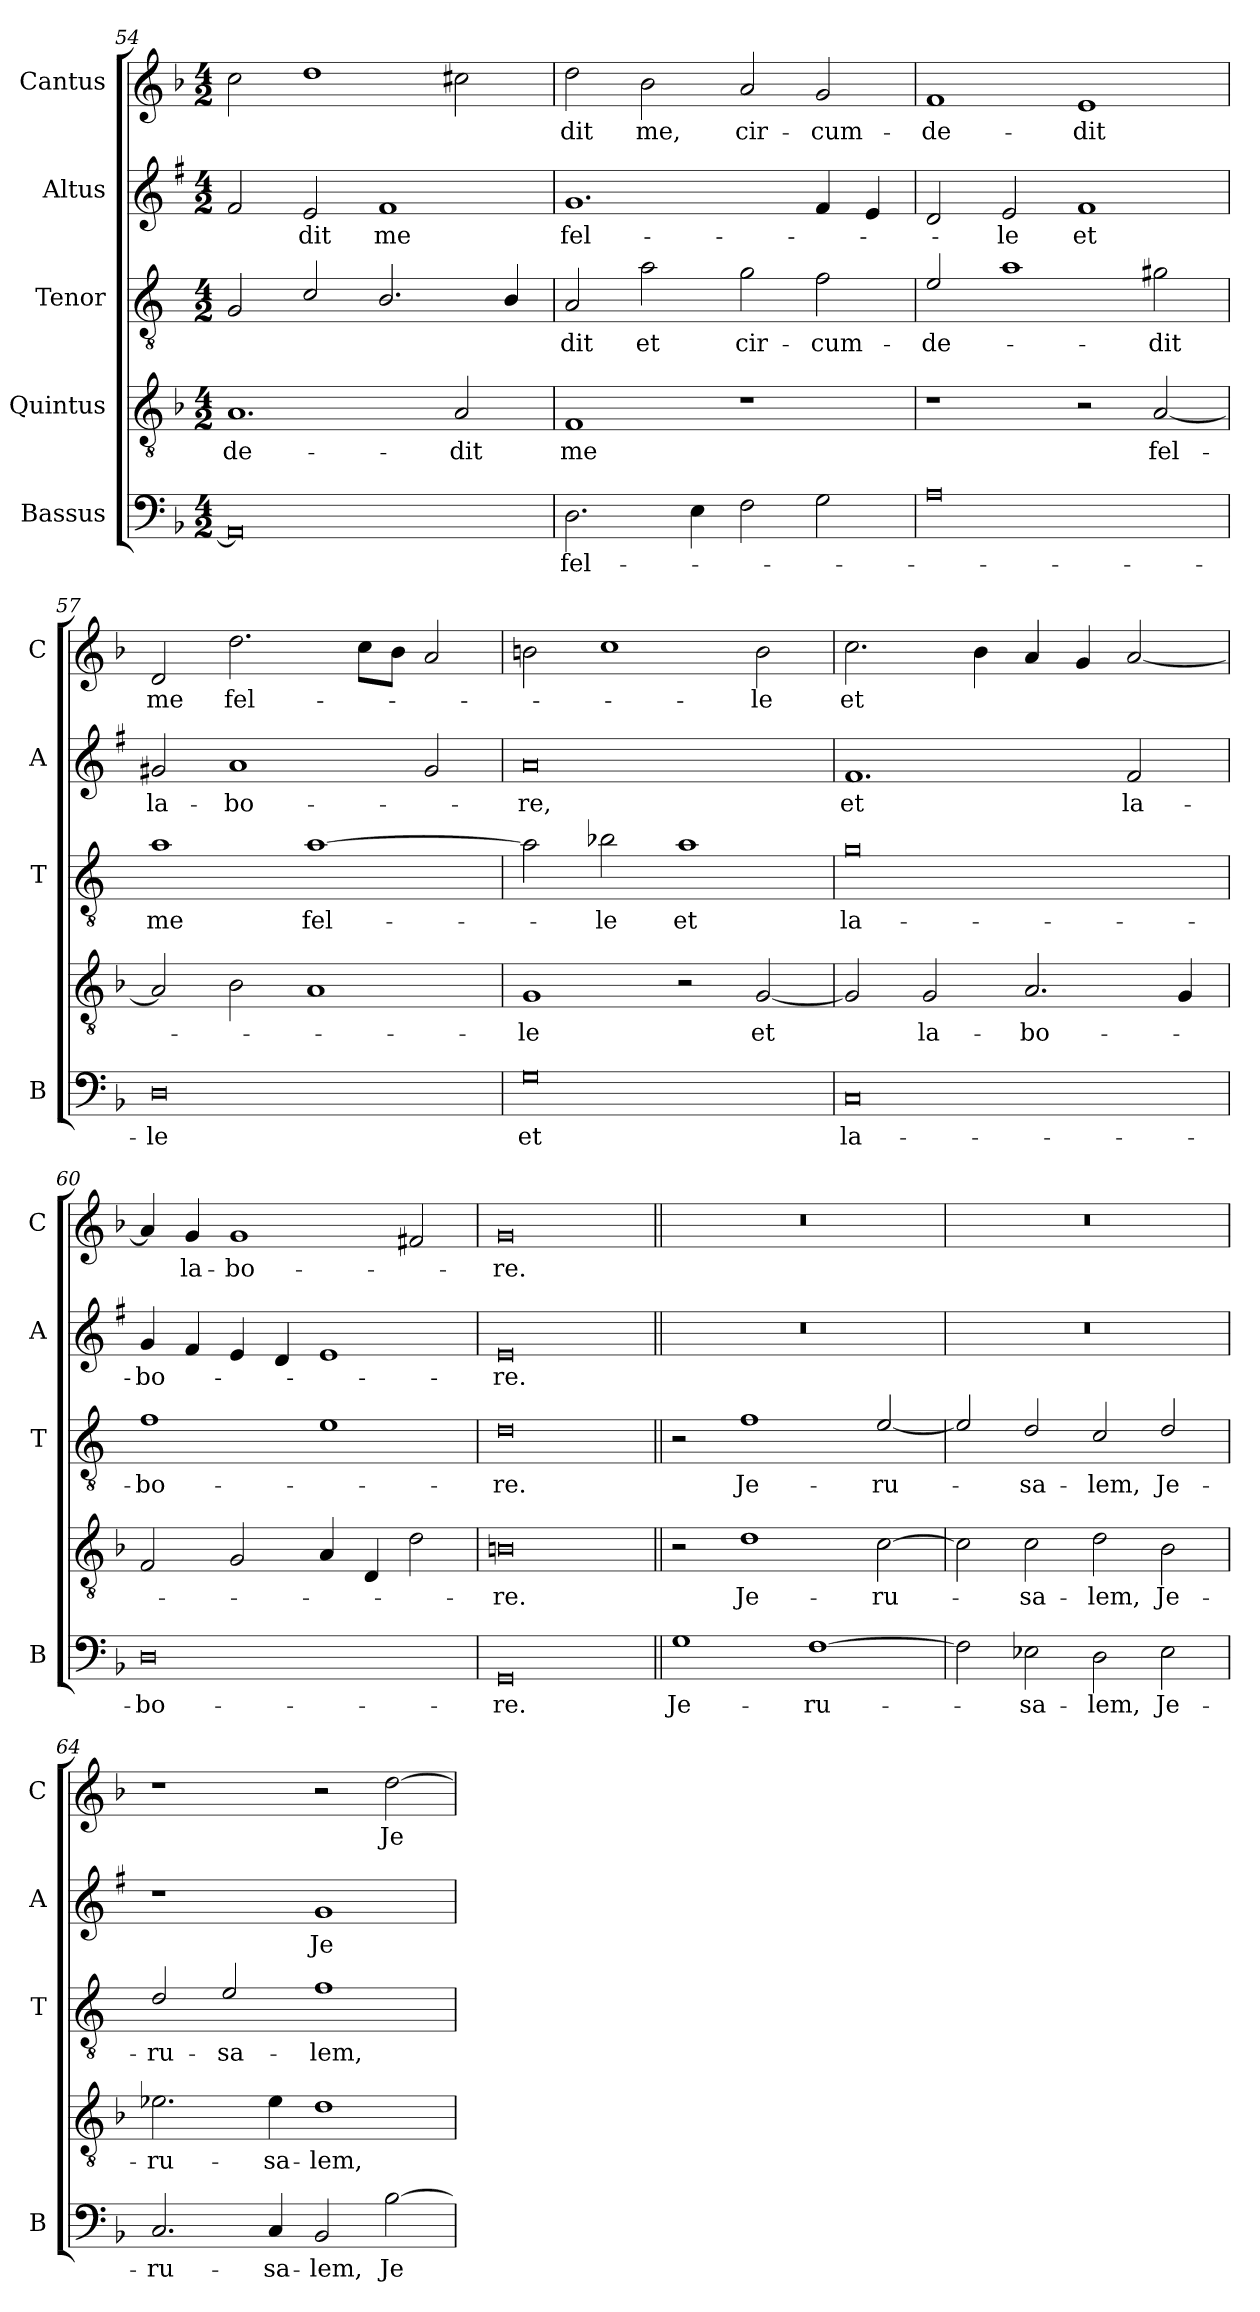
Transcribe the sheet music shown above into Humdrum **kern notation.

**kern	**text	**kern	**text	**kern	**text	**kern	**text	**kern	**text
*part5	*part5	*part4	*part4	*part3	*part3	*part2	*part2	*part1	*part1
*staff5	*staff5	*staff4	*staff4	*staff3	*staff3	*staff2	*staff2	*staff1	*staff1
*I"Bassus	*	*I"Quintus	*	*I"Tenor	*	*I"Altus	*	*I"Cantus	*
*I'B	*	*	*	*I'T	*	*I'A	*	*I'C	*
*clefF4	*	*clefGv2	*	*clefGv2	*	*clefG2	*	*clefG2	*
*	*	*	*	*ITrd4c7	*	*ITrd1c2	*	*	*
*k[b-]	*	*k[b-]	*	*k[b-]	*	*k[b-]	*	*k[b-]	*
*F:	*	*F:	*	*F:	*	*F:	*	*F:	*
*M4/2	*	*M4/2	*	*M4/2	*	*M4/2	*	*M4/2	*
=54	=54	=54	=54	=54	=54	=54	=54	=54	=54
!	!	!	!LO:LY:b	!	!	!	!	!	!
0AA]	.	1.A	-de-	2C/	.	2e/	.	2cc\	.
!	!	!	!	!	!	!	!LO:LY:b	!	!
.	.	.	.	2F/	.	2d/	-dit	1dd	.
!	!	!	!	!	!	!	!LO:LY:b	!	!
.	.	.	.	2.E/	.	1e	me	.	.
!	!	!	!LO:LY:b	!	!	!	!	!	!
.	.	2A/	-dit	.	.	.	.	2cc#X\	.
.	.	.	.	4E/	.	.	.	.	.
=55	=55	=55	=55	=55	=55	=55	=55	=55	=55
!	!LO:LY:b	!	!LO:LY:b	!	!LO:LY:b	!	!LO:LY:b	!	!LO:LY:b
2.D\	fel-	1F	me	2D/	-dit	1.f	fel-	2dd\	-dit
!	!	!	!	!	!LO:LY:b	!	!	!	!LO:LY:b
.	.	.	.	2d\	et	.	.	2b-\	me,
4E\	.	.	.	.	.	.	.	.	.
!	!	!	!	!	!LO:LY:b	!	!	!	!LO:LY:b
2F\	.	1r	.	2c\	cir-	.	.	2a/	cir-
!	!	!	!	!	!LO:LY:b	!	!	!	!LO:LY:b
2G\	.	.	.	2B-\	-cum-	4e/	.	2g/	-cum-
.	.	.	.	.	.	4d/	.	.	.
=56	=56	=56	=56	=56	=56	=56	=56	=56	=56
!	!	!	!	!	!LO:LY:b	!	!	!	!LO:LY:b
0A	.	1r	.	2A/	-de-	2c/	.	1f	-de-
!	!	!	!	!	!	!	!LO:LY:b	!	!
.	.	.	.	1d	.	2d/	-le	.	.
!	!	!	!	!	!	!	!LO:LY:b	!	!LO:LY:b
.	.	2r	.	.	.	1e	et	1e	-dit
!	!	!	!LO:LY:b	!	!LO:LY:b	!	!	!	!
.	.	[2A/	fel-	2c#X\	-dit	.	.	.	.
=57	=57	=57	=57	=57	=57	=57	=57	=57	=57
!	!LO:LY:b	!	!	!	!LO:LY:b	!	!LO:LY:b	!	!LO:LY:b
0D	-le	2A/]	.	1d	me	2f#X/	la-	2d/	me
!	!	!	!	!	!	!	!LO:LY:b	!	!LO:LY:b
.	.	2B-\	.	.	.	1g	-bo-	2.dd\	fel-
!	!	!	!	!	!LO:LY:b	!	!	!	!
.	.	1A	.	[1d	fel-	.	.	.	.
.	.	.	.	.	.	.	.	8cc\L	.
.	.	.	.	.	.	.	.	8b-\J	.
.	.	.	.	.	.	2f#/	.	2a/	.
!!LO:PB:g=z
=58	=58	=58	=58	=58	=58	=58	=58	=58	=58
!	!LO:LY:b	!	!LO:LY:b	!	!	!	!LO:LY:b	!	!
0G	et	1G	-le	2d\]	.	0g	-re,	2bn\	.
!	!	!	!	!	!LO:LY:b	!	!	!	!
.	.	.	.	2e-X\	-le	.	.	1cc	.
!	!	!	!	!	!LO:LY:b	!	!	!	!
.	.	2r	.	1d	et	.	.	.	.
!	!	!	!LO:LY:b	!	!	!	!	!	!LO:LY:b
.	.	[2G/	et	.	.	.	.	2b\	-le
=59	=59	=59	=59	=59	=59	=59	=59	=59	=59
!	!LO:LY:b	!	!	!	!LO:LY:b	!	!LO:LY:b	!	!LO:LY:b
0C	la-	2G/]	.	0c	la-	1.e	et	2.cc\	et
!	!	!	!LO:LY:b	!	!	!	!	!	!
.	.	2G/	la-	.	.	.	.	.	.
.	.	.	.	.	.	.	.	4b-\	.
!	!	!	!LO:LY:b	!	!	!	!	!	!
.	.	2.A/	-bo-	.	.	.	.	4a/	.
.	.	.	.	.	.	.	.	4g/	.
!	!	!	!	!	!	!	!LO:LY:b	!	!
.	.	.	.	.	.	2e/	la-	[2a/	.
.	.	4G/	.	.	.	.	.	.	.
=60	=60	=60	=60	=60	=60	=60	=60	=60	=60
!	!LO:LY:b	!	!	!	!LO:LY:b	!	!LO:LY:b	!	!
0D	-bo-	2F/	.	1B-	-bo-	4f/	-bo-	4a/]	.
!	!	!	!	!	!	!	!	!	!LO:LY:b
.	.	.	.	.	.	4e/	.	4g/	la-
!	!	!	!	!	!	!	!	!	!LO:LY:b
.	.	2G/	.	.	.	4d/	.	1g	-bo-
.	.	.	.	.	.	4c/	.	.	.
.	.	4A/	.	1A	.	1d	.	.	.
.	.	4D/	.	.	.	.	.	.	.
.	.	2d\	.	.	.	.	.	2f#X/	.
=61	=61	=61	=61	=61	=61	=61	=61	=61	=61
!	!LO:LY:b	!	!LO:LY:b	!	!LO:LY:b	!	!LO:LY:b	!	!LO:LY:b
0GG	-re.	0Bn	-re.	0G	-re.	0d	-re.	0g	-re.
=62||	=62||	=62||	=62||	=62||	=62||	=62||	=62||	=62||	=62||
!	!LO:LY:b	!	!	!	!	!	!	!	!
1G	Je-	2r	.	2r	.	0r	.	0r	.
!	!	!	!LO:LY:b	!	!LO:LY:b	!	!	!	!
.	.	1d	Je-	1B-	Je-	.	.	.	.
!	!LO:LY:b	!	!	!	!	!	!	!	!
[1F	-ru-	.	.	.	.	.	.	.	.
!	!	!	!LO:LY:b	!	!LO:LY:b	!	!	!	!
.	.	[2c\	-ru-	[2A/	-ru-	.	.	.	.
!!LO:LB:g=z
=63	=63	=63	=63	=63	=63	=63	=63	=63	=63
2F\]	.	2c\]	.	2A/]	.	0r	.	0r	.
!	!LO:LY:b	!	!LO:LY:b	!	!LO:LY:b	!	!	!	!
2E-X\	-sa-	2c\	-sa-	2G/	-sa-	.	.	.	.
!	!LO:LY:b	!	!LO:LY:b	!	!LO:LY:b	!	!	!	!
2D\	-lem,	2d\	-lem,	2F/	-lem,	.	.	.	.
!	!LO:LY:b	!	!LO:LY:b	!	!LO:LY:b	!	!	!	!
2E-\	Je-	2B-\	Je-	2G/	Je-	.	.	.	.
=64	=64	=64	=64	=64	=64	=64	=64	=64	=64
!	!LO:LY:b	!	!LO:LY:b	!	!LO:LY:b	!	!	!	!
2.C/	-ru-	2.e-X\	-ru-	2G/	-ru-	1r	.	1r	.
!	!	!	!	!	!LO:LY:b	!	!	!	!
.	.	.	.	2A/	-sa-	.	.	.	.
!	!LO:LY:b	!	!LO:LY:b	!	!	!	!	!	!
4C/	-sa-	4e-\	-sa-	.	.	.	.	.	.
!	!LO:LY:b	!	!LO:LY:b	!	!LO:LY:b	!	!LO:LY:b	!	!
2BB-/	-lem,	1d	-lem,	1B-	-lem,	1f	Je-	2r	.
!	!LO:LY:b	!	!	!	!	!	!	!	!LO:LY:b
[2B-\	Je-	.	.	.	.	.	.	[2dd\	Je-
=	=	=	=	=	=	=	=	=	=
*-	*-	*-	*-	*-	*-	*-	*-	*-	*-
